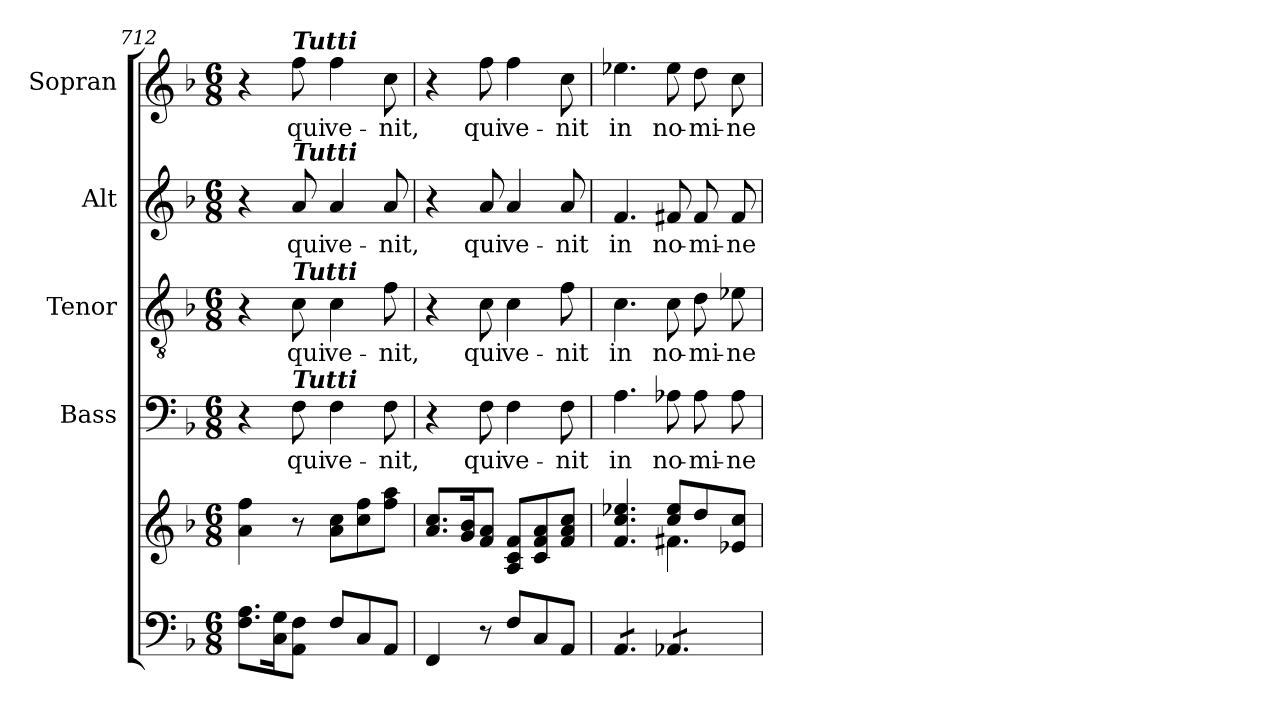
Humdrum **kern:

**kern	**kern	**kern	**text	**kern	**text	**kern	**text	**kern	**text
*part5	*part5	*part4	*part4	*part3	*part3	*part2	*part2	*part1	*part1
*staff6	*staff5	*staff4	*staff4	*staff3	*staff3	*staff2	*staff2	*staff1	*staff1
*	*	*I"Bass	*	*I"Tenor	*	*I"Alt	*	*I"Sopran	*
*	*	*I'B.	*	*I'T.	*	*I'A.	*	*I'S.	*
*clefF4	*clefG2	*clefF4	*	*clefGv2	*	*clefG2	*	*clefG2	*
*k[b-]	*k[b-]	*k[b-]	*	*k[b-]	*	*k[b-]	*	*k[b-]	*
*F:	*F:	*F:	*	*F:	*	*F:	*	*F:	*
*M6/8	*M6/8	*M6/8	*	*M6/8	*	*M6/8	*	*M6/8	*
=712	=712	=712	=712	=712	=712	=712	=712	=712	=712
8.F\ 8.A\L	4a\ 4ff\	4r	.	4r	.	4r	.	4r	.
16C\ 16G\k	.	.	.	.	.	.	.	.	.
!	!	!	!	!	!	!	!	!LO:TX:a:Bi:t=Tutti	!
!	!	!	!	!	!	!LO:TX:a:Bi:t=Tutti	!	!	!
!	!	!	!	!LO:TX:a:Bi:t=Tutti	!	!	!	!	!
!	!	!LO:TX:a:Bi:t=Tutti	!	!	!	!	!	!	!
!	!	!	!LO:LY:b	!	!LO:LY:b	!	!LO:LY:b	!	!LO:LY:b
8AA\ 8F\J	8r	8F\	qui	8c\	qui	8a/	qui	8ff\	qui
!	!	!	!LO:LY:b	!	!LO:LY:b	!	!LO:LY:b	!	!LO:LY:b
8F/L	8a\ 8cc\L	4F\	ve-	4c\	ve-	4a/	ve-	4ff\	ve-
8C/	8cc\ 8ff\	.	.	.	.	.	.	.	.
!	!	!	!LO:LY:b	!	!LO:LY:b	!	!LO:LY:b	!	!LO:LY:b
8AA/J	8ff\ 8aa\J	8F\	-nit,	8f\	-nit,	8a/	-nit,	8cc\	-nit,
=713	=713	=713	=713	=713	=713	=713	=713	=713	=713
4FF/	8.a/ 8.cc/L	4r	.	4r	.	4r	.	4r	.
.	16g/ 16b-/k	.	.	.	.	.	.	.	.
!	!	!	!LO:LY:b	!	!LO:LY:b	!	!LO:LY:b	!	!LO:LY:b
8r	8f/ 8a/J	8F\	qui	8c\	qui	8a/	qui	8ff\	qui
!	!	!	!LO:LY:b	!	!LO:LY:b	!	!LO:LY:b	!	!LO:LY:b
8F/L	8A/ 8c/ 8f/L	4F\	ve-	4c\	ve-	4a/	ve-	4ff\	ve-
8C/	8c/ 8f/ 8a/	.	.	.	.	.	.	.	.
!	!	!	!LO:LY:b	!	!LO:LY:b	!	!LO:LY:b	!	!LO:LY:b
8AA/J	8f/ 8a/ 8cc/J	8F\	-nit	8f\	-nit	8a/	-nit	8cc\	-nit
=714	=714	=714	=714	=714	=714	=714	=714	=714	=714
*	*^	*	*	*	*	*	*	*	*
!	!	!	!	!LO:LY:b	!	!LO:LY:b	!	!LO:LY:b	!	!LO:LY:b
*tremolo	*	*	*	*	*	*	*	*	*	*
8AA/L	4.f/ 4.cc/ 4.ee-X/	4.ryy	4.A\	in	4.c\	in	4.f/	in	4.ee-X\	in
8AA/	.	.	.	.	.	.	.	.	.	.
8AA/J	.	.	.	.	.	.	.	.	.	.
!	!	!	!	!LO:LY:b	!	!LO:LY:b	!	!LO:LY:b	!	!LO:LY:b
8AA-X/L	8cc/ 8ee-/L	4.f#X\	8A-X\	no-	8c\	no-	8f#X/	no-	8ee-\	no-
!	!	!	!	!LO:LY:b	!	!LO:LY:b	!	!LO:LY:b	!	!LO:LY:b
8AA-X/	8dd/	.	8A-\	-mi-	8d\	-mi-	8f#/	-mi-	8dd\	-mi-
!	!	!	!	!LO:LY:b	!	!LO:LY:b	!	!LO:LY:b	!	!LO:LY:b
8AA-X/J	8e-X/ 8cc/J	.	8A-\	-ne	8e-X\	-ne	8f#/	-ne	8cc\	-ne
*Xtremolo	*	*	*	*	*	*	*	*	*	*
*	*v	*v	*	*	*	*	*	*	*	*
=	=	=	=	=	=	=	=	=	=
*-	*-	*-	*-	*-	*-	*-	*-	*-	*-
